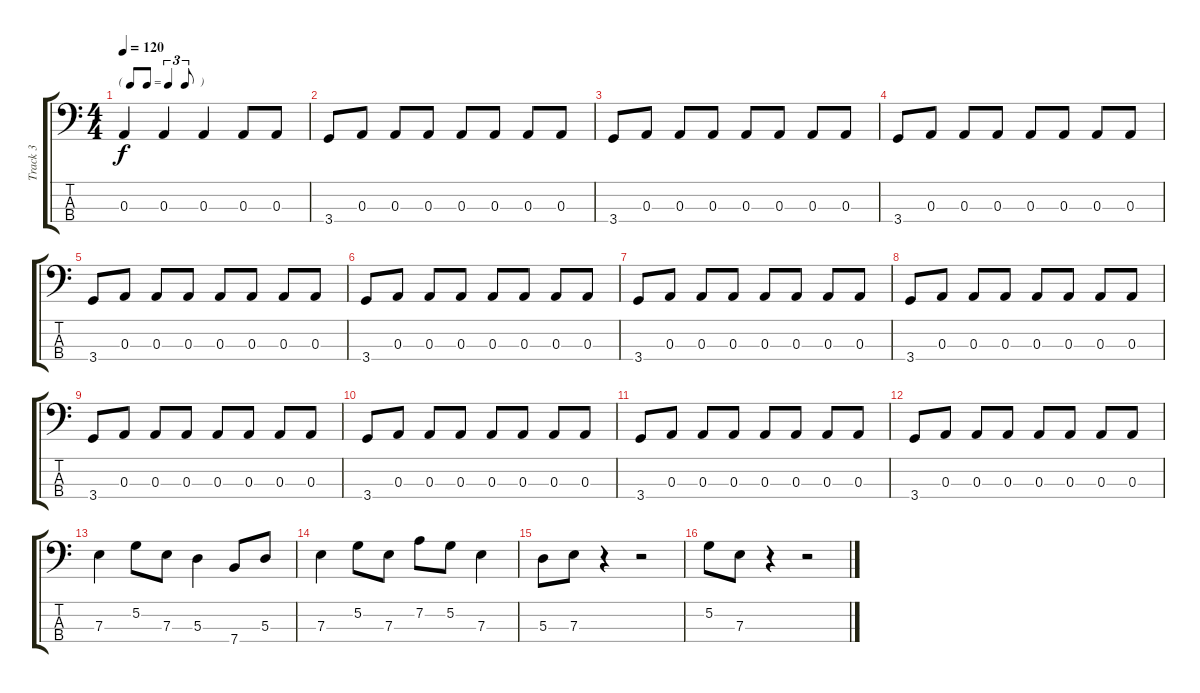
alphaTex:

\track ("Track 3" "Track 3") {instrument electricbassfinger}
\staff {score tabs}
\tuning (G2 D2 A1 E1) {hide}
\ts (4 4)
\tf triplet8th
\tempo 120
\clef f4
\ks c
0.3.4{dy f} 0.3.4 0.3.4 0.3.8 0.3.8 |
3.4.8 0.3.8 0.3.8 0.3.8 0.3.8 0.3.8 0.3.8 0.3.8 |
3.4.8 0.3.8 0.3.8 0.3.8 0.3.8 0.3.8 0.3.8 0.3.8 |
3.4.8 0.3.8 0.3.8 0.3.8 0.3.8 0.3.8 0.3.8 0.3.8 |
3.4.8 0.3.8 0.3.8 0.3.8 0.3.8 0.3.8 0.3.8 0.3.8 |
3.4.8 0.3.8 0.3.8 0.3.8 0.3.8 0.3.8 0.3.8 0.3.8 |
3.4.8 0.3.8 0.3.8 0.3.8 0.3.8 0.3.8 0.3.8 0.3.8 |
3.4.8 0.3.8 0.3.8 0.3.8 0.3.8 0.3.8 0.3.8 0.3.8 |
3.4.8 0.3.8 0.3.8 0.3.8 0.3.8 0.3.8 0.3.8 0.3.8 |
3.4.8 0.3.8 0.3.8 0.3.8 0.3.8 0.3.8 0.3.8 0.3.8 |
3.4.8 0.3.8 0.3.8 0.3.8 0.3.8 0.3.8 0.3.8 0.3.8 |
3.4.8 0.3.8 0.3.8 0.3.8 0.3.8 0.3.8 0.3.8 0.3.8 |
7.3.4 5.2.8 7.3.8 5.3.4 7.4.8 5.3.8 |
7.3.4 5.2.8 7.3.8 7.2.8 5.2.8 7.3.4 |
5.3.8 7.3.8 r.4 r.2 |
5.2.8 7.3.8 r.4 r.2
